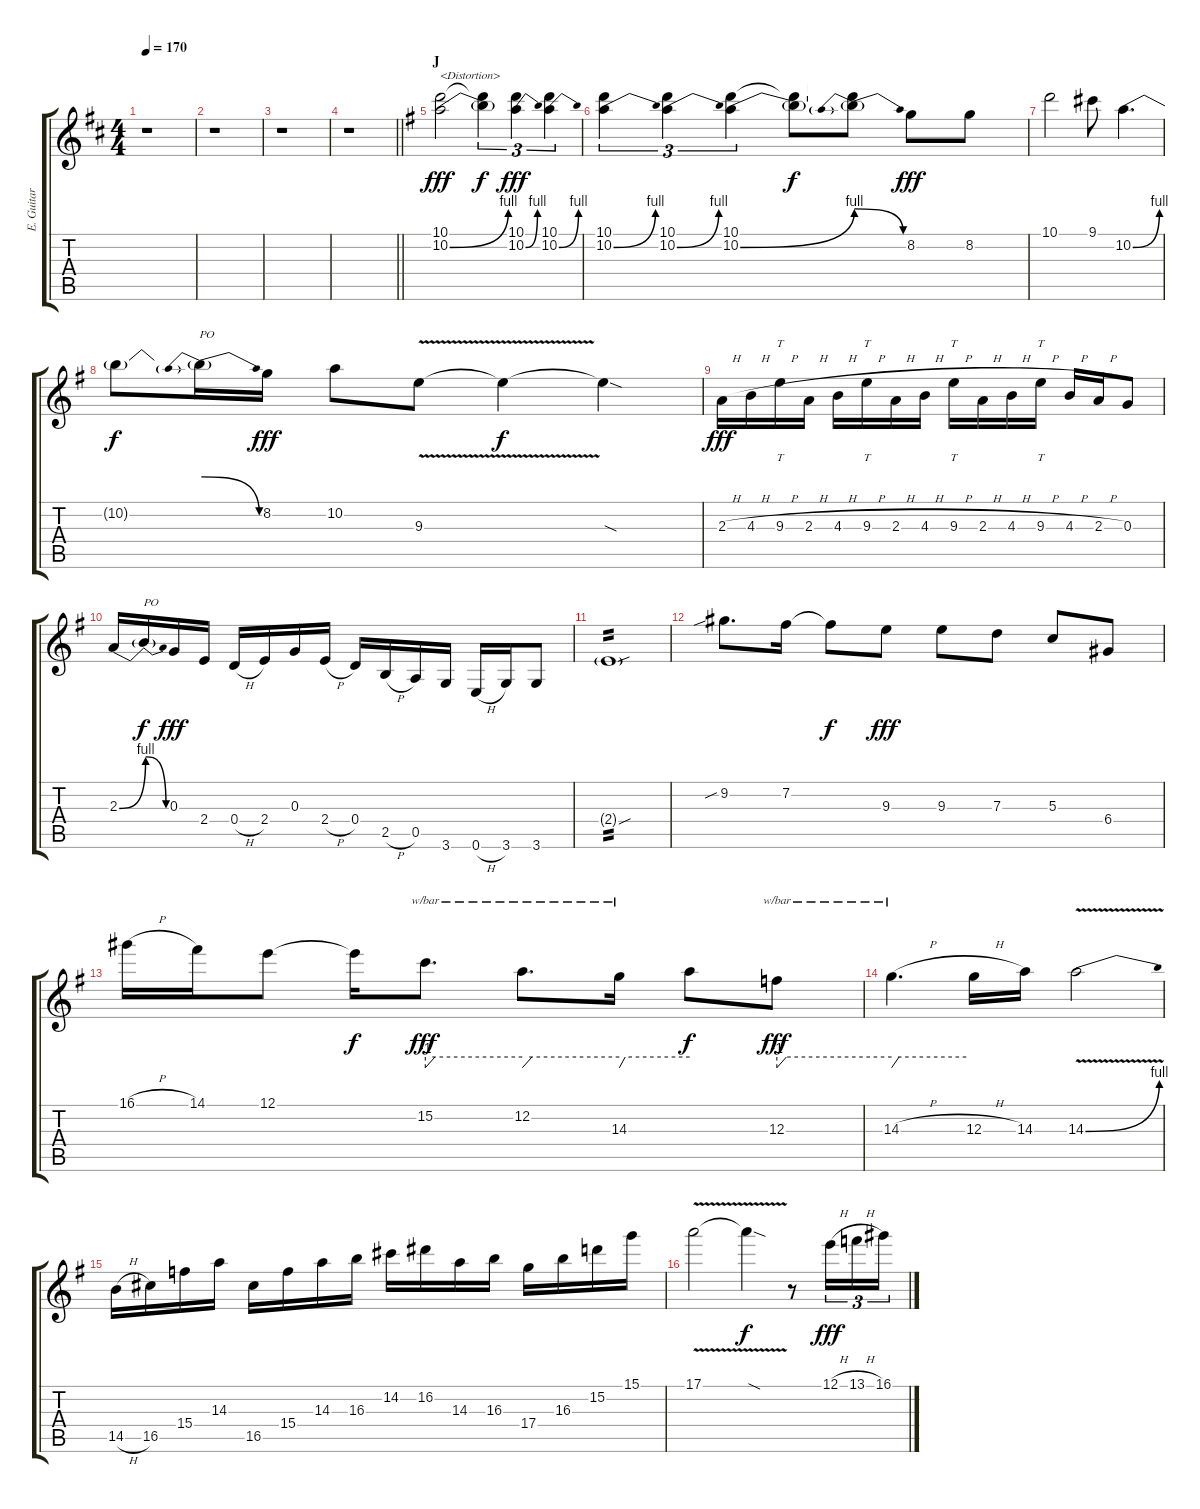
\track ("E. Guitar III" "E. Guitar ") {instrument overdrivenguitar}
\staff {score tabs}
\tuning (E4 B3 G3 D3 A2 E2) {hide}
\ts (4 4)
\tempo 170
\clef g2
\ks d
r.1{dy f} |
r.1 |
r.1 |
\barLineRight lightlight
r.1 |
\section ("" "J")
\ks g
(10.1 10.2{be (bend 0 0 60 4)}).2{txt "<Distortion>" dy fff instrument overdrivenguitar} (10.1{t} 10.2{t}).4{tu (3 2) dy f} (10.1 10.2{be (bend 0 0 60 4)}).4{tu (3 2) dy fff} (10.1 10.2{be (bend 0 0 60 4)}).4{tu (3 2)} |
(10.1 10.2{be (bend 0 0 60 4)}).4{tu (3 2)} (10.1 10.2{be (bend 0 0 60 4)}).4{tu (3 2)} (10.1 10.2{be (bend 0 0 60 4)}).4{tu (3 2)} (10.1{t} 10.2{t}).8{dy f} (10.1{t} 10.2{be (prebendrelease 0 4 60 0) t}).8 8.2.8{dy fff} 8.2.8 |
10.1.2 9.1.8 10.2{be (bend 0 0 60 4)}.4{d} |
10.2{t}.8{dy f} 10.2{be (prebendrelease 0 4 60 0) t}.16{txt "PO"} 8.2.16{dy fff} 10.2.8 9.3{v}.8 9.3{t}.4{dy f} 9.3{sod t}.4 |
2.3{h}.16{dy fff} 4.3{h}.16 9.3{h}.16{tt} 2.3{h}.16 4.3{h}.16 9.3{h}.16{tt} 2.3{h}.16 4.3{h}.16 9.3{h}.16{tt} 2.3{h}.16 4.3{h}.16 9.3{h}.16{tt} 4.3{h}.16 2.3{h}.16 0.3.8 |
2.3{be (bend 0 0 60 4)}.16 2.3{be (release 0 4 60 0) t}.16{txt "PO" dy f} 0.3.16{dy fff} 2.4.16 0.4{h}.16 2.4.16 0.3.16 2.4{h}.16 0.4.16 2.5{h}.16 0.5.16 3.6.16 0.6{h}.16 3.6.16 3.6.8 |
2.4{sou g}.1{tp 2} |
9.2{sib}.8{d} 7.2.16 7.2{t}.8{dy f} 9.3.8{dy fff} 9.3.8 7.3.8 5.3.8 6.4.8 |
16.1{h}.16 14.1.16 12.1.8 12.1{t}.16{dy f} 15.2.8{d tbe (custom default 0 -4 6 0 60 0) dy fff} 12.2.8{d tbe (custom default 0 -4 6 0 60 0)} 14.3.16{tbe (custom default 0 -4 5 0 60 0)} 14.3{t}.8{dy f} 12.3.8{tbe (custom default 0 -4 5 0 60 0) dy fff} |
14.3{h}.4{d tbe (custom default 0 -4 6 0 60 0)} 12.3{h}.16 14.3.16 14.3{be (bend 0 0 60 4) v}.2 |
14.5{h}.16 16.5.16 15.4.16 14.3.16 16.5.16 15.4.16 14.3.16 16.3.16 14.2.16 16.2.16 14.3.16 16.3.16 17.4.16 16.3.16 15.2.16 15.1.16 |
17.1{v}.2 17.1{sod t}.4{dy f} r.8 12.1{h}.16{tu (3 2) dy fff} 13.1{h}.16{tu (3 2)} 16.1.16{tu (3 2)}
